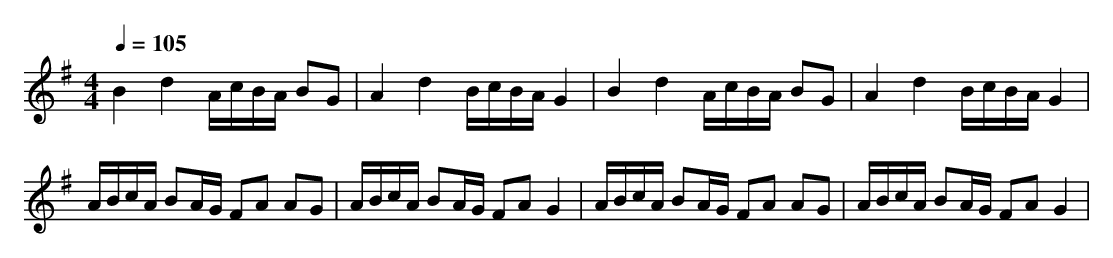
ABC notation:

X:1
T:
M: 4/4
L: 1/8
Q:1/4=105
K:G % 1 sharps
B2 d2 A/2c/2B/2A/2 BG|A2 d2 B/2c/2B/2A/2 G2|B2 d2 A/2c/2B/2A/2 BG|A2 d2 B/2c/2B/2A/2 G2|
A/2B/2c/2A/2 BA/2G/2 FA AG|A/2B/2c/2A/2 BA/2G/2 FA G2|A/2B/2c/2A/2 BA/2G/2 FA AG|A/2B/2c/2A/2 BA/2G/2 FA G2|
